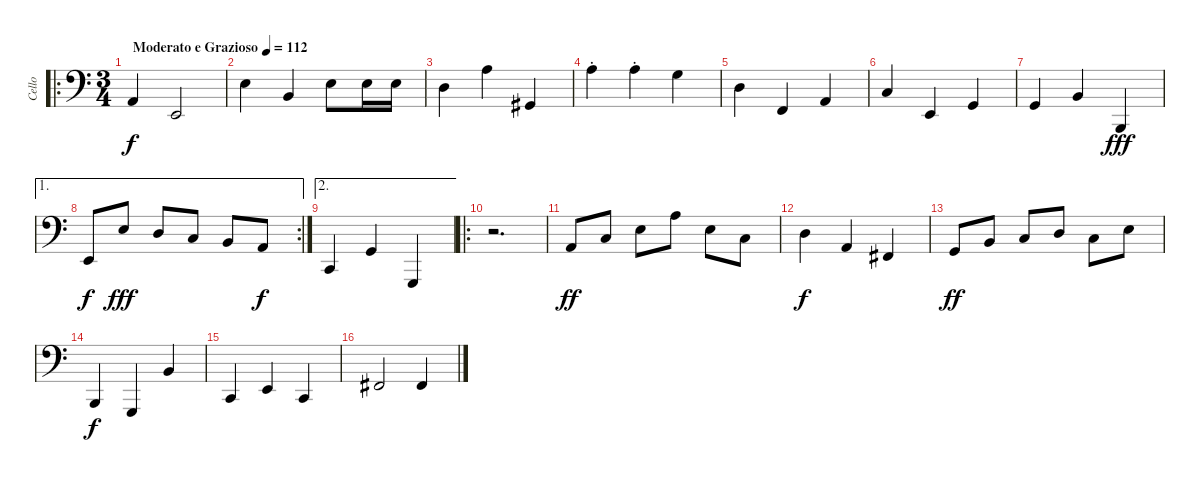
\track ("Cello" "Cello") {instrument cello}
\staff {score}
\tuning (E4 B3 G3 D3 A2 E2 G1) {hide}
\ro
\ts (3 4)
\tempo (112 "Moderato e Grazioso")
\clef f4
\ks c
0.5.4{dy f instrument cello} 0.6.2 |
2.4.4 2.5.4 2.4.8 2.4.16 2.4.16 |
0.4.4 2.3.4 4.6.4 |
2.3{st}.4 2.3{st}.4 0.3.4 |
0.4.4 1.6.4 0.5.4 |
3.5.4 0.6.4 3.6.4 |
3.6.4 2.5.4 4.7.4{dy fff} |
\ae 1
\rc 2
0.6.8{dy f} 2.4.8{dy fff} 0.4.8 3.5.8 2.5.8 0.5.8{dy f} |
\ae 2
5.7.4 3.6.4 0.7.4 |
\ro
r.2{d} |
0.5.8{dy ff} 3.5.8 2.4.8 2.3.8 2.4.8 3.5.8 |
0.4.4{dy f} 0.5.4 2.6.4 |
3.6.8{dy ff} 2.5.8 3.5.8 0.4.8 3.5.8 2.4.8 |
4.7.4{dy f} 0.7.4 2.5.4 |
5.7.4 0.6.4 5.7.4 |
2.6.2 2.6.4
